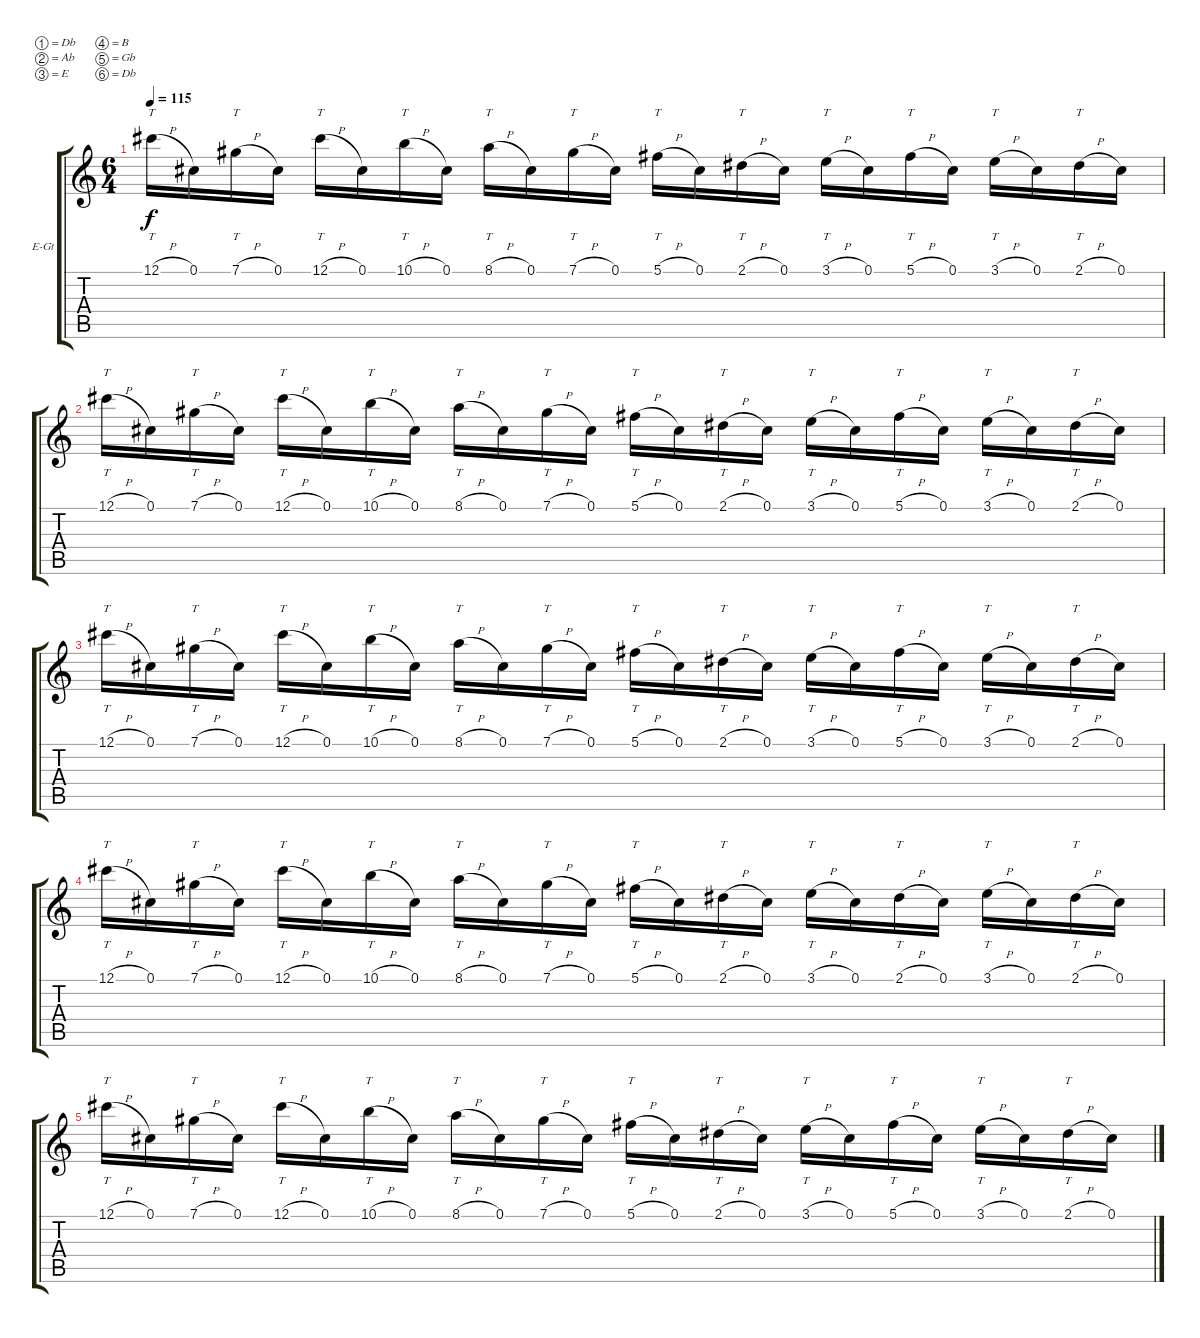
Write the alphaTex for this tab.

\bracketExtendMode groupsimilarinstruments
\firstSystemTrackNameOrientation horizontal
\otherSystemsTrackNameOrientation horizontal
\track ("Phil Demmel (Lead)" "E-Gt") {instrument overdrivenguitar}
\staff {score tabs}
\tuning (Db4 Ab3 E3 B2 Gb2 Db2)
\ts (6 4)
\tempo 115
\clef g2
\ks c
12.1{h}.16{tt dy f} 0.1.16 7.1{h}.16{tt} 0.1.16 12.1{h}.16{tt} 0.1.16 10.1{h}.16{tt} 0.1.16 8.1{h}.16{tt} 0.1.16 7.1{h}.16{tt} 0.1.16 5.1{h}.16{tt} 0.1.16 2.1{h}.16{tt} 0.1.16 3.1{h}.16{tt} 0.1.16 5.1{h}.16{tt} 0.1.16 3.1{h}.16{tt} 0.1.16 2.1{h}.16{tt} 0.1.16 |
12.1{h}.16{tt} 0.1.16 7.1{h}.16{tt} 0.1.16 12.1{h}.16{tt} 0.1.16 10.1{h}.16{tt} 0.1.16 8.1{h}.16{tt} 0.1.16 7.1{h}.16{tt} 0.1.16 5.1{h}.16{tt} 0.1.16 2.1{h}.16{tt} 0.1.16 3.1{h}.16{tt} 0.1.16 5.1{h}.16{tt} 0.1.16 3.1{h}.16{tt} 0.1.16 2.1{h}.16{tt} 0.1.16 |
12.1{h}.16{tt} 0.1.16 7.1{h}.16{tt} 0.1.16 12.1{h}.16{tt} 0.1.16 10.1{h}.16{tt} 0.1.16 8.1{h}.16{tt} 0.1.16 7.1{h}.16{tt} 0.1.16 5.1{h}.16{tt} 0.1.16 2.1{h}.16{tt} 0.1.16 3.1{h}.16{tt} 0.1.16 5.1{h}.16{tt} 0.1.16 3.1{h}.16{tt} 0.1.16 2.1{h}.16{tt} 0.1.16 |
12.1{h}.16{tt} 0.1.16 7.1{h}.16{tt} 0.1.16 12.1{h}.16{tt} 0.1.16 10.1{h}.16{tt} 0.1.16 8.1{h}.16{tt} 0.1.16 7.1{h}.16{tt} 0.1.16 5.1{h}.16{tt} 0.1.16 2.1{h}.16{tt} 0.1.16 3.1{h}.16{tt} 0.1.16 2.1{h}.16{tt} 0.1.16 3.1{h}.16{tt} 0.1.16 2.1{h}.16{tt} 0.1.16 |
12.1{h}.16{tt} 0.1.16 7.1{h}.16{tt} 0.1.16 12.1{h}.16{tt} 0.1.16 10.1{h}.16{tt} 0.1.16 8.1{h}.16{tt} 0.1.16 7.1{h}.16{tt} 0.1.16 5.1{h}.16{tt} 0.1.16 2.1{h}.16{tt} 0.1.16 3.1{h}.16{tt} 0.1.16 5.1{h}.16{tt} 0.1.16 3.1{h}.16{tt} 0.1.16 2.1{h}.16{tt} 0.1.16
